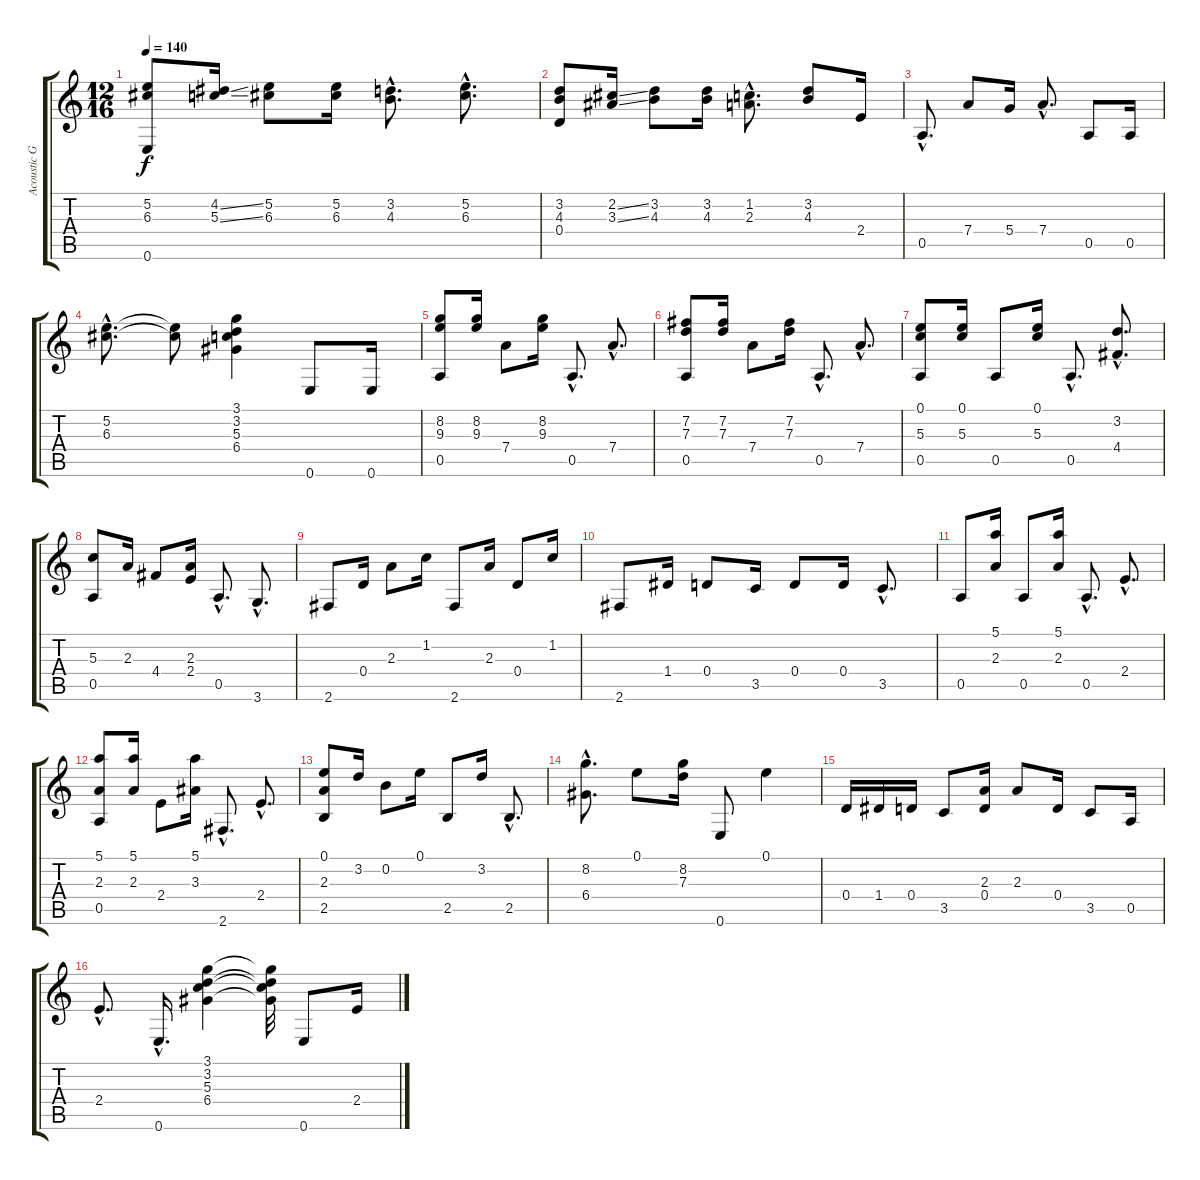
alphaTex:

\track ("Acoustic Guitar (steel)" "Acoustic G") {instrument acousticguitarsteel}
\staff {score tabs}
\tuning (E4 B3 G3 D3 A2 E2) {hide}
\ts (12 16)
\tempo 140
\clef g2
\ks c
(5.2 6.3 0.6).8{dy f} (4.2{ss} 5.3{ss}).16 (5.2 6.3).8 (5.2 6.3).16 (3.2{hac} 4.3{hac}).8{d} (5.2{hac} 6.3{hac}).8{d} |
(3.2 4.3 0.4).8 (2.2{ss} 3.3{ss}).16 (3.2 4.3).8 (3.2 4.3).16 (1.2{hac} 2.3{hac}).8{d} (3.2 4.3).8 2.4.16 |
0.5{hac}.8{d} 7.4.8 5.4.16 7.4{hac}.8{d} 0.5.8 0.5.16 |
(5.2{hac} 6.3{hac}).8{d} (5.2{t} 6.3{t}).8 (3.1 3.2 5.3 6.4).4 0.6.8 0.6.16 |
(8.2 9.3 0.5).8 (8.2 9.3).16 7.4.8 (8.2 9.3).16 0.5{hac}.8{d} 7.4{hac}.8{d} |
(7.2 7.3 0.5).8 (7.2 7.3).16 7.4.8 (7.2 7.3).16 0.5{hac}.8{d} 7.4{hac}.8{d} |
(0.1 5.3 0.5).8 (0.1 5.3).16 0.5.8 (0.1 5.3).16 0.5{hac}.8{d} (3.2{hac} 4.4{hac}).8{d} |
(5.3 0.5).8 2.3.16 4.4.8 (2.3 2.4).16 0.5{hac}.8{d} 3.6{hac}.8{d} |
2.6.8 0.4.16 2.3.8 1.2.16 2.6.8 2.3.16 0.4.8 1.2.16 |
2.6.8 1.4.16 0.4.8 3.5.16 0.4.8 0.4.16 3.5{hac}.8{d} |
0.5.8 (5.1 2.3).16 0.5.8 (5.1 2.3).16 0.5{hac}.8{d} 2.4{hac}.8{d} |
(5.1 2.3 0.5).8 (5.1 2.3).16 2.4.8 (5.1 3.3).16 2.6{hac}.8{d} 2.4{hac}.8{d} |
(0.1 2.3 2.5).8 3.2.16 0.2.8 0.1.16 2.5.8 3.2.16 2.5{hac}.8{d} |
(8.2{hac} 6.4{hac}).8{d} 0.1.8 (8.2 7.3).16 0.6.8 0.1.4 |
0.4.16 1.4.16 0.4.16 3.5.8 (2.3 0.4).16 2.3.8 0.4.16 3.5.8 0.5.16 |
2.4{hac}.8{d} 0.6{hac}.16{d} (3.1 3.2 5.3 6.4).4 (3.1{t} 3.2{t} 5.3{t} 6.4{t}).32 0.6.8 2.4.16
